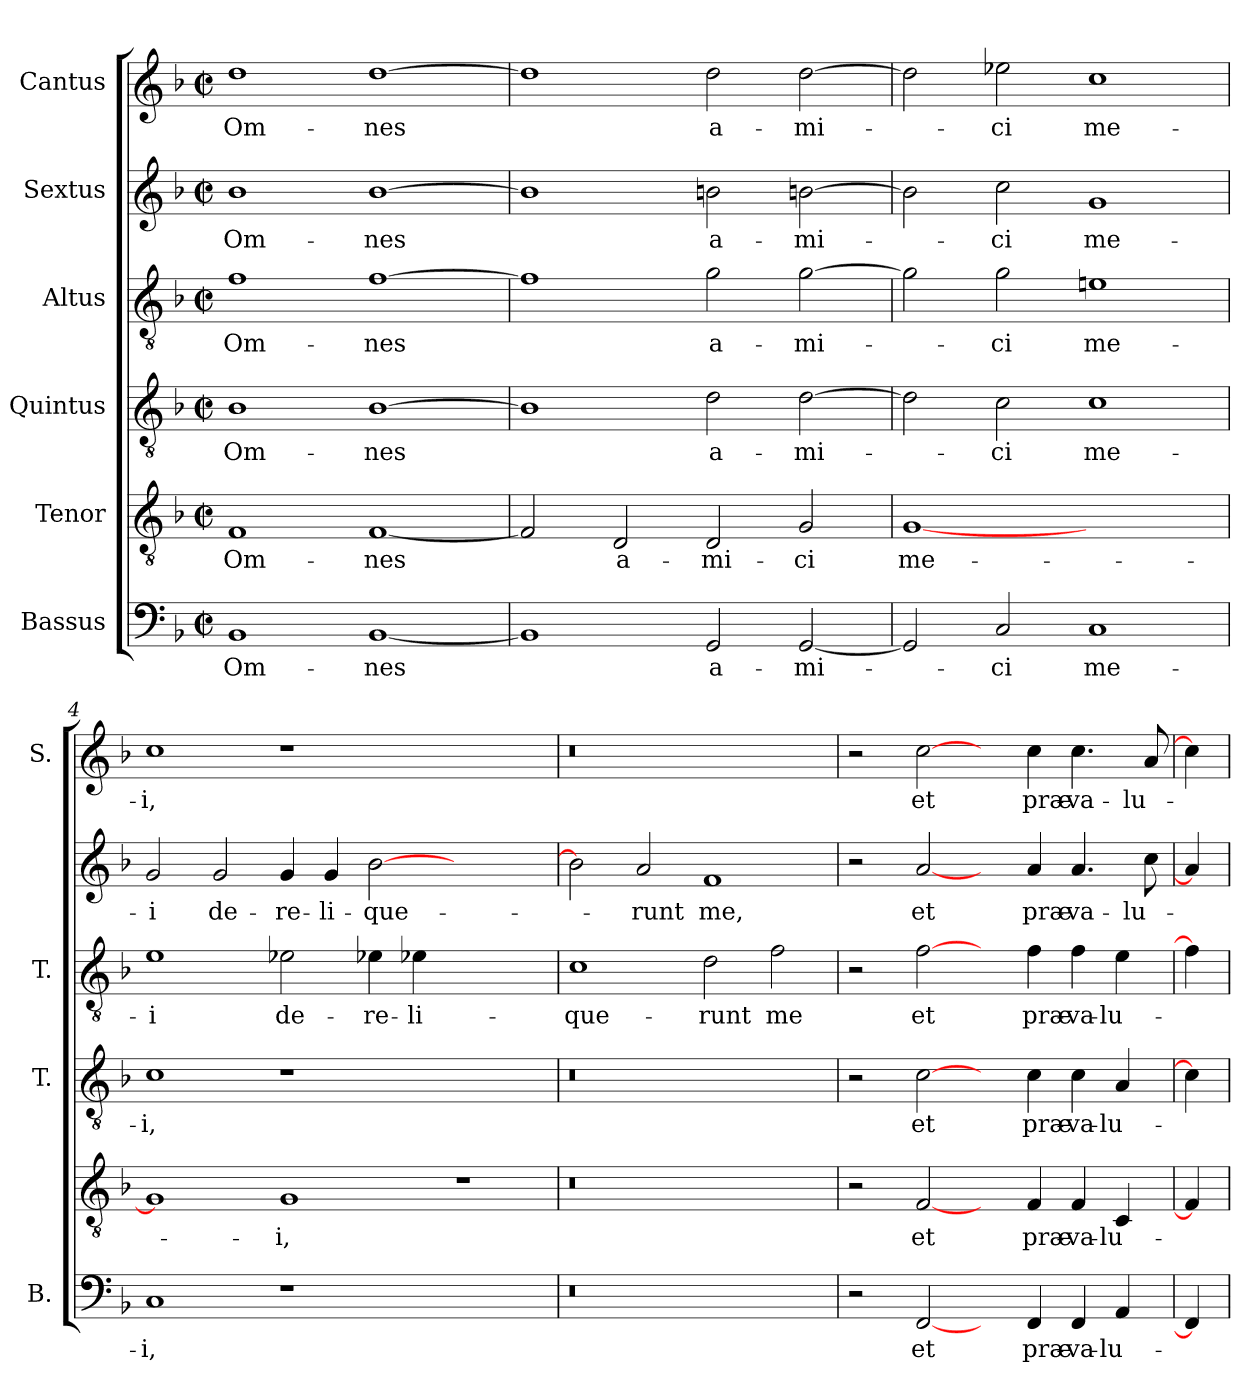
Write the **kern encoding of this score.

**kern	**text	**kern	**text	**kern	**text	**kern	**text	**kern	**text	**kern	**text
*part6	*part6	*part5	*part5	*part4	*part4	*part3	*part3	*part2	*part2	*part1	*part1
*staff6	*staff6	*staff5	*staff5	*staff4	*staff4	*staff3	*staff3	*staff2	*staff2	*staff1	*staff1
*I"Bassus	*	*I"Tenor	*	*I"Quintus	*	*I"Altus	*	*I"Sextus	*	*I"Cantus	*
*I'B.	*	*	*	*I'T.	*	*I'T.	*	*	*	*I'S.	*
*clefF4	*	*clefGv2	*	*clefGv2	*	*clefGv2	*	*clefG2	*	*clefG2	*
*k[b-]	*	*k[b-]	*	*k[b-]	*	*k[b-]	*	*k[b-]	*	*k[b-]	*
*F:	*	*F:	*	*F:	*	*F:	*	*F:	*	*F:	*
*M2/2	*	*M2/2	*	*M2/2	*	*M2/2	*	*M2/2	*	*M2/2	*
*met(c|)	*	*met(c|)	*	*met(c|)	*	*met(c|)	*	*met(c|)	*	*met(c|)	*
=1	=1	=1	=1	=1	=1	=1	=1	=1	=1	=1	=1
1BB-/	Om-	1F/	Om-	1B-\	Om-	1f\	Om-	1b-\	Om-	1dd\	Om-
[1BB-/	-nes	[1F/	-nes	[1B-\	-nes	[1f\	-nes	[1b-\	-nes	[1dd\	-nes
=2	=2	=2	=2	=2	=2	=2	=2	=2	=2	=2	=2
1BB-/]	.	2F/]	.	1B-\]	.	1f\]	.	1b-\]	.	1dd\]	.
.	.	2D/	a-	.	.	.	.	.	.	.	.
2GG/	a-	2D/	-mi-	2d\	a-	2g\	a-	2bn\	a-	2dd\	a-
[2GG/	-mi-	2G/	-ci	[2d\	-mi-	[2g\	-mi-	[2bn\	-mi-	[2dd\	-mi-
=3	=3	=3	=3	=3	=3	=3	=3	=3	=3	=3	=3
2GG/]	.	[1G/	me-	2d\]	.	2g\]	.	2b\]	.	2dd\]	.
2C/	-ci	.	.	2c\	-ci	2g\	-ci	2cc\	-ci	2ee-X\	-ci
1C/	me-	1ryy	.	1c\	me-	1en\	me-	1g/	me-	1cc\	me-
=4	=4	=4	=4	=4	=4	=4	=4	=4	=4	=4	=4
1C/	-i,	1G/]	.	1c\	-i,	1e\	-i	2g/	-i	1cc\	-i,
.	.	.	.	.	.	.	.	2g/	de-	.	.
1r	.	1G/	-i,	1r	.	2e-X\	de-	4g/	-re-	1r	.
.	.	.	.	.	.	.	.	4g/	-li-	.	.
.	.	.	.	.	.	4e-X\	-re-	[2b-\	-que-	.	.
.	.	.	.	.	.	4e-X\	-li-	.	.	.	.
1ryy	.	1r	.	1ryy	.	1ryy	.	1ryy	.	1ryy	.
=5	=5	=5	=5	=5	=5	=5	=5	=5	=5	=5	=5
!LO:N:vis=0	!	!LO:N:vis=0	!	!LO:N:vis=0	!	!	!	!	!	!LO:N:vis=0	!
1r	.	1r	.	1r	.	1c\	-que-	2b-\]	.	1r	.
.	.	.	.	.	.	.	.	2a/	-runt	.	.
1ryy	.	1ryy	.	1ryy	.	2d\	-runt	1f/	me,	1ryy	.
.	.	.	.	.	.	2f\	me	.	.	.	.
=6	=6	=6	=6	=6	=6	=6	=6	=6	=6	=6	=6
2r	.	2r	.	2r	.	2r	.	2r	.	2r	.
[2FF/	et	[2F/	et	[2c\	et	[2f\	et	[2a/	et	[2cc\	et
4ryy	.	4ryy	.	4ryy	.	4ryy	.	4ryy	.	4ryy	.
4FF/	præ-	4F/	præ-	4c\	præ-	4f\	præ-	4a/	præ-	4cc\	præ-
4FF/	-va-	4F/	-va-	4c\	-va-	4f\	-va-	4.a/	-va-	4.cc\	-va-
4AA/	-lu-	4C/	-lu-	4A/	-lu-	4e\	-lu-	.	.	.	.
.	.	.	.	.	.	.	.	8cc\	-lu-	8a/	-lu-
=7	=7	=7	=7	=7	=7	=7	=7	=7	=7	=7	=7
4FF/]	.	4F/]	.	4c\]	.	4f\]	.	4a/]	.	4cc\]	.
=	=	=	=	=	=	=	=	=	=	=	=
*-	*-	*-	*-	*-	*-	*-	*-	*-	*-	*-	*-
